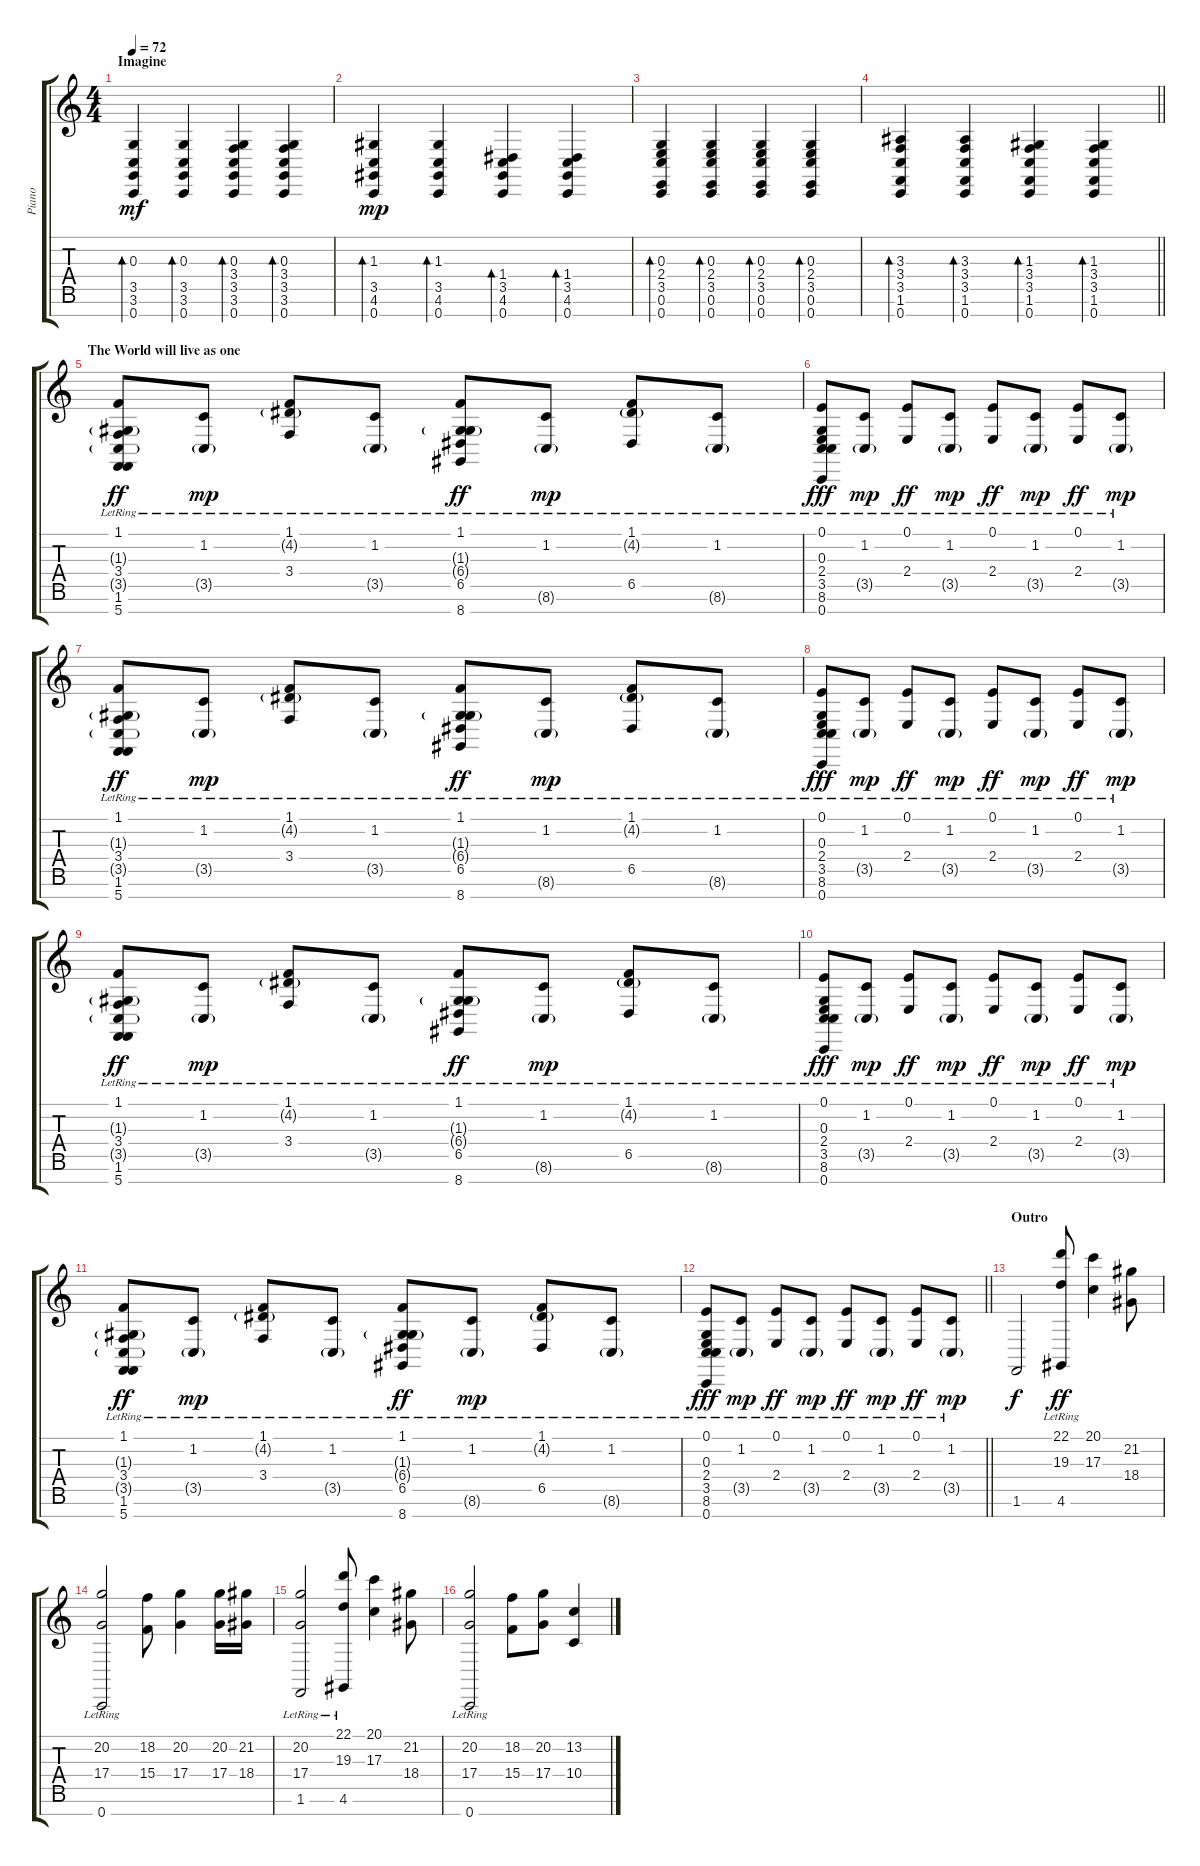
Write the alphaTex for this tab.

\track ("Piano" "Piano") {instrument brightacousticpiano}
\staff {score tabs}
\tuning (E4 B3 G3 D3 A2 E2 C2) {hide}
\ts (4 4)
\section ("" "Imagine")
\tempo 72
\clef g2
\ks c
(0.3 3.5 3.6 0.7).4{bd 30 dy mf} (0.3 3.5 3.6 0.7).4{bd 30} (0.3 3.4 3.5 3.6 0.7).4{bd 30} (0.3 3.4 3.5 3.6 0.7).4{bd 30} |
(1.3 3.5 4.6 0.7).4{bd 30 dy mp} (1.3 3.5 4.6 0.7).4{bd 30} (1.4 3.5 4.6 0.7).4{bd 30} (1.4 3.5 4.6 0.7).4{bd 30} |
(0.3 2.4 3.5 0.6 0.7).4{bd 30} (0.3 2.4 3.5 0.6 0.7).4{bd 30} (0.3 2.4 3.5 0.6 0.7).4{bd 30} (0.3 2.4 3.5 0.6 0.7).4{bd 30} |
\barLineRight lightlight
(3.3 3.4 3.5 1.6 0.7).4{bd 30} (3.3 3.4 3.5 1.6 0.7).4{bd 30} (1.3 3.4 3.5 1.6 0.7).4{bd 30} (1.3 3.4 3.5 1.6 0.7).4{bd 30} |
\section ("" "The World will live as one")
(1.1{lr} 1.3{g lr} 3.4{lr} 3.5{g lr} 1.6{lr} 5.7{lr}).8{dy ff volume 10} (1.2 3.5{g lr}).8{dy mp} (1.1{lr} 4.2{g} 3.4{lr}).8 (1.2{lr} 3.5{g lr}).8 (1.1{lr} 1.3{g lr} 6.4{g lr} 6.5{lr} 8.7{lr}).8{dy ff} (1.2 8.6{g lr}).8{dy mp} (1.1{lr} 4.2{g} 6.5{lr}).8 (1.2 8.6{g lr}).8 |
(0.1{lr} 0.3{lr} 2.4{lr} 3.5{lr} 8.6{lr} 0.7{lr}).8{dy fff} (1.2{lr} 3.5{g lr}).8{dy mp} (0.1{lr} 2.4{lr}).8{dy ff} (1.2{lr} 3.5{g lr}).8{dy mp} (0.1{lr} 2.4{lr}).8{dy ff} (1.2{lr} 3.5{g lr}).8{dy mp} (0.1{lr} 2.4{lr}).8{dy ff} (1.2{lr} 3.5{g lr}).8{dy mp} |
(1.1{lr} 1.3{g lr} 3.4{lr} 3.5{g lr} 1.6{lr} 5.7{lr}).8{dy ff} (1.2 3.5{g lr}).8{dy mp} (1.1{lr} 4.2{g} 3.4{lr}).8 (1.2{lr} 3.5{g lr}).8 (1.1{lr} 1.3{g lr} 6.4{g lr} 6.5{lr} 8.7{lr}).8{dy ff} (1.2 8.6{g lr}).8{dy mp} (1.1{lr} 4.2{g} 6.5{lr}).8 (1.2 8.6{g lr}).8 |
(0.1{lr} 0.3{lr} 2.4{lr} 3.5{lr} 8.6{lr} 0.7{lr}).8{dy fff} (1.2{lr} 3.5{g lr}).8{dy mp} (0.1{lr} 2.4{lr}).8{dy ff} (1.2{lr} 3.5{g lr}).8{dy mp} (0.1{lr} 2.4{lr}).8{dy ff} (1.2{lr} 3.5{g lr}).8{dy mp} (0.1{lr} 2.4{lr}).8{dy ff} (1.2{lr} 3.5{g lr}).8{dy mp} |
(1.1{lr} 1.3{g lr} 3.4{lr} 3.5{g lr} 1.6{lr} 5.7{lr}).8{dy ff} (1.2 3.5{g lr}).8{dy mp} (1.1{lr} 4.2{g} 3.4{lr}).8 (1.2{lr} 3.5{g lr}).8 (1.1{lr} 1.3{g lr} 6.4{g lr} 6.5{lr} 8.7{lr}).8{dy ff} (1.2 8.6{g lr}).8{dy mp} (1.1{lr} 4.2{g} 6.5{lr}).8 (1.2 8.6{g lr}).8 |
(0.1{lr} 0.3{lr} 2.4{lr} 3.5{lr} 8.6{lr} 0.7{lr}).8{dy fff} (1.2{lr} 3.5{g lr}).8{dy mp} (0.1{lr} 2.4{lr}).8{dy ff} (1.2{lr} 3.5{g lr}).8{dy mp} (0.1{lr} 2.4{lr}).8{dy ff} (1.2{lr} 3.5{g lr}).8{dy mp} (0.1{lr} 2.4{lr}).8{dy ff} (1.2{lr} 3.5{g lr}).8{dy mp} |
(1.1{lr} 1.3{g lr} 3.4{lr} 3.5{g lr} 1.6{lr} 5.7{lr}).8{dy ff} (1.2 3.5{g lr}).8{dy mp} (1.1{lr} 4.2{g} 3.4{lr}).8 (1.2{lr} 3.5{g lr}).8 (1.1{lr} 1.3{g lr} 6.4{g lr} 6.5{lr} 8.7{lr}).8{dy ff} (1.2 8.6{g lr}).8{dy mp} (1.1{lr} 4.2{g} 6.5{lr}).8 (1.2 8.6{g lr}).8 |
\barLineRight lightlight
(0.1{lr} 0.3{lr} 2.4{lr} 3.5{lr} 8.6{lr} 0.7{lr}).8{dy fff} (1.2{lr} 3.5{g lr}).8{dy mp} (0.1{lr} 2.4{lr}).8{dy ff} (1.2{lr} 3.5{g lr}).8{dy mp} (0.1{lr} 2.4{lr}).8{dy ff} (1.2{lr} 3.5{g lr}).8{dy mp} (0.1{lr} 2.4{lr}).8{dy ff} (1.2{lr} 3.5{g lr}).8{dy mp} |
\section ("" "Outro")
1.6.2{dy f} (22.1 19.3 4.6{lr}).8{dy ff} (20.1 17.3).4 (21.2 18.4).8 |
(20.2 17.4 0.7{lr}).2 (18.2 15.4).8 (20.2 17.4).4 (20.2 17.4).16 (21.2 18.4).16 |
(20.2 17.4 1.6{lr}).2 (22.1 19.3 4.6{lr}).8 (20.1 17.3).4 (21.2 18.4).8 |
(20.2 17.4 0.7{lr}).2 (18.2 15.4).8 (20.2 17.4).8 (13.2 10.4).4
